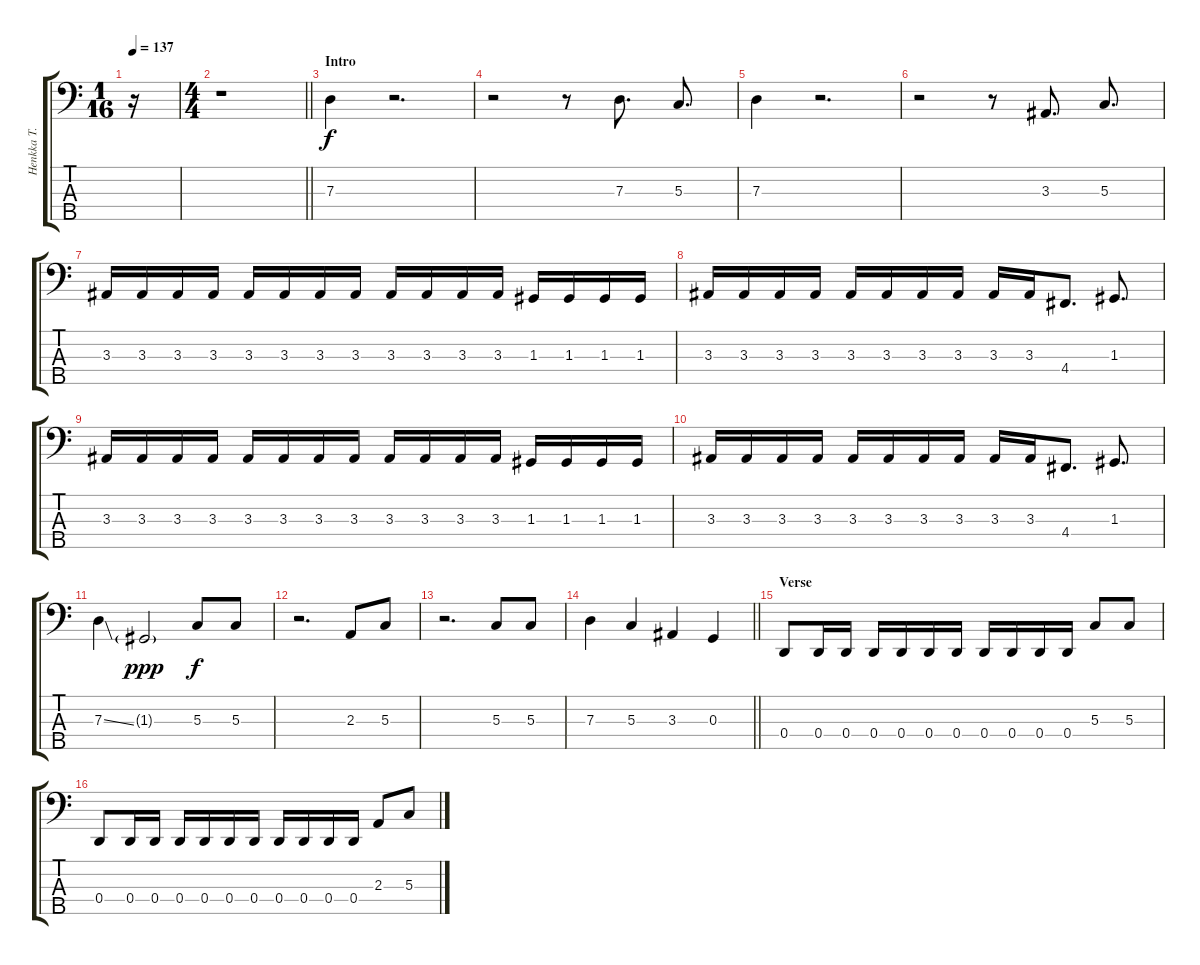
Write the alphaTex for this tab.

\track ("Henkka T. Blacksmith" "Henkka T. ") {instrument electricbasspick}
\staff {score tabs}
\tuning (F2 C2 G1 D1 A0) {hide}
\ts (1 16)
\tempo 137
\clef f4
\ks c
r.16{dy f instrument electricbasspick} |
\ts (4 4)
\barLineRight lightlight
r.1 |
\section ("" "Intro")
7.3.4 r.2{d} |
r.2 r.8 7.3.8{d} 5.3.8{d} |
7.3.4 r.2{d} |
r.2 r.8 3.3.8{d} 5.3.8{d} |
3.3.16 3.3.16 3.3.16 3.3.16 3.3.16 3.3.16 3.3.16 3.3.16 3.3.16 3.3.16 3.3.16 3.3.16 1.3.16 1.3.16 1.3.16 1.3.16 |
3.3.16 3.3.16 3.3.16 3.3.16 3.3.16 3.3.16 3.3.16 3.3.16 3.3.16 3.3.16 4.4.8{d} 1.3.8{d} |
3.3.16 3.3.16 3.3.16 3.3.16 3.3.16 3.3.16 3.3.16 3.3.16 3.3.16 3.3.16 3.3.16 3.3.16 1.3.16 1.3.16 1.3.16 1.3.16 |
3.3.16 3.3.16 3.3.16 3.3.16 3.3.16 3.3.16 3.3.16 3.3.16 3.3.16 3.3.16 4.4.8{d} 1.3.8{d} |
7.3{ss}.4 1.3{g}.2{dy ppp} 5.3.8{dy f} 5.3.8 |
r.2{d} 2.3.8 5.3.8 |
r.2{d} 5.3.8 5.3.8 |
\barLineRight lightlight
7.3.4 5.3.4 3.3.4 0.3.4 |
\section ("" "Verse")
0.4.8 0.4.16 0.4.16 0.4.16 0.4.16 0.4.16 0.4.16 0.4.16 0.4.16 0.4.16 0.4.16 5.3.8 5.3.8 |
0.4.8 0.4.16 0.4.16 0.4.16 0.4.16 0.4.16 0.4.16 0.4.16 0.4.16 0.4.16 0.4.16 2.3.8 5.3.8
